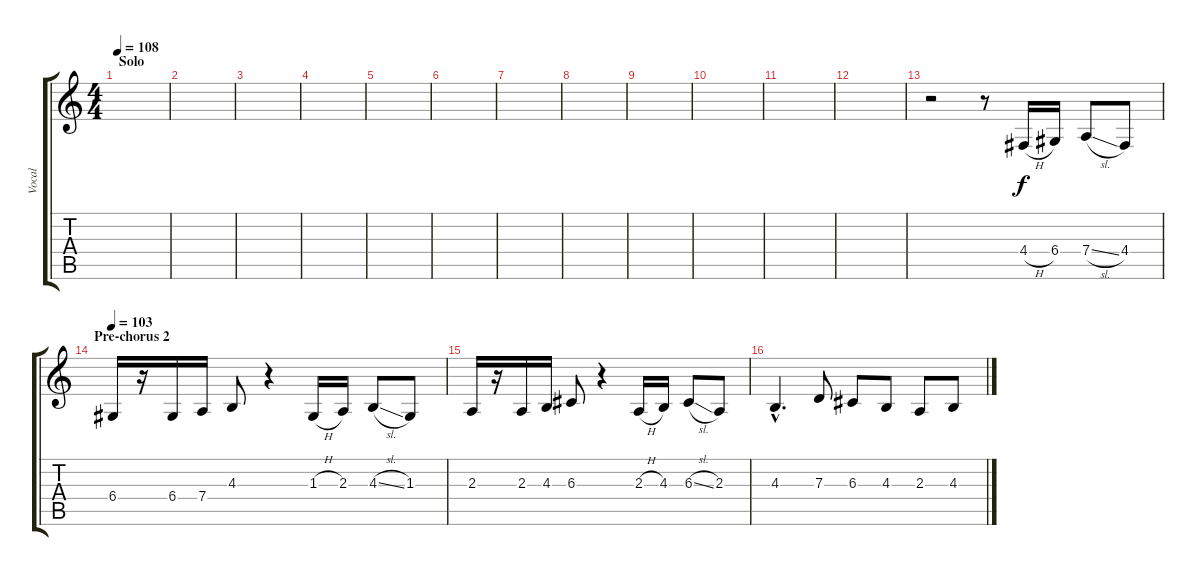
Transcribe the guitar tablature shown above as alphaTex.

\track ("Vocal" "Vocal") {instrument oboe}
\staff {score tabs}
\tuning (E4 B3 G3 D3 A2 E2) {hide}
\ts (4 4)
\section ("" "Solo")
\tempo 108
\clef g2
\ks c
|
|
|
|
|
|
|
|
|
|
|
|
r.2 r.8 4.4{h}.16 6.4.16 7.4{sl}.8 4.4.8 |
\section ("" "Pre-chorus 2")
\tempo 103
6.4.16 r.16 6.4.16 7.4.16 4.3.8 r.4 1.3{h}.16 2.3.16 4.3{sl}.8 1.3.8 |
2.3.16 r.16 2.3.16 4.3.16 6.3.8 r.4 2.3{h}.16 4.3.16 6.3{sl}.8 2.3.8 |
4.3{hac}.4{d} 7.3.8 6.3.8 4.3.8 2.3.8 4.3.8
